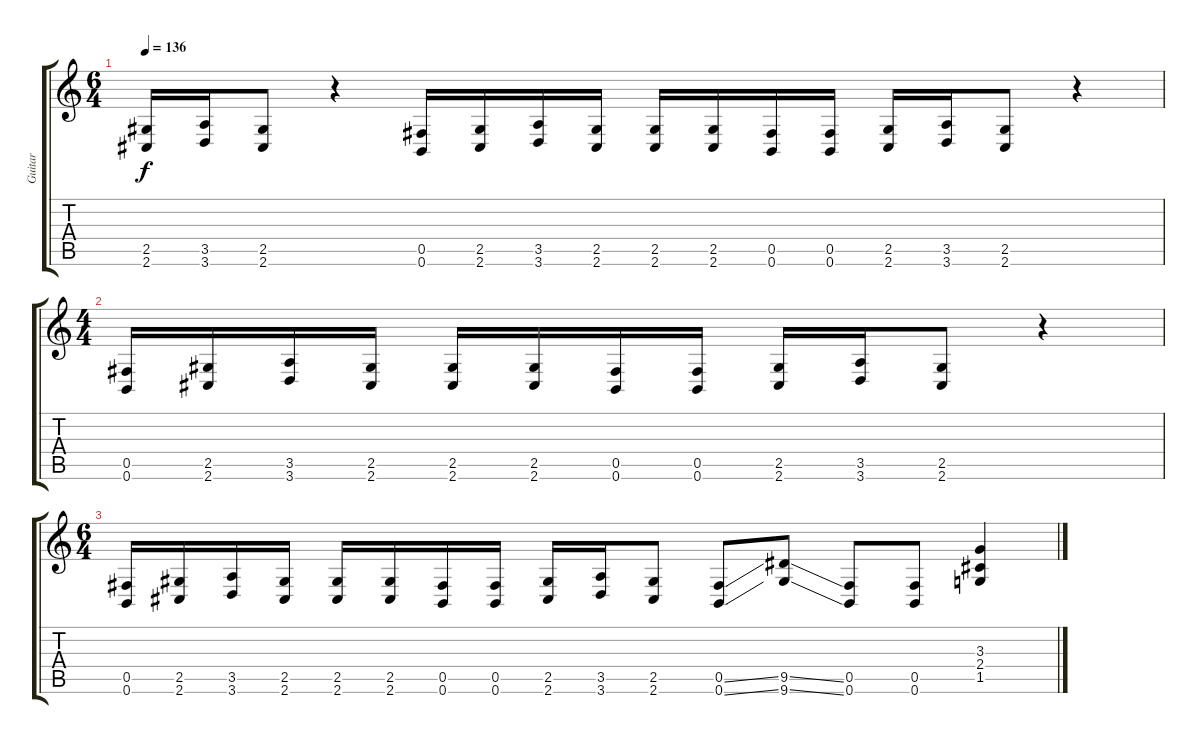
\track ("Guitar" "Guitar") {instrument overdrivenguitar}
\staff {score tabs}
\tuning (Db4 Ab3 E3 B2 Gb2 B1) {hide}
\ts (6 4)
\tempo 136
\clef g2
\ks c
(2.5 2.6).16{dy f} (3.5 3.6).16 (2.5 2.6).8 r.4 (0.5 0.6).16 (2.5 2.6).16 (3.5 3.6).16 (2.5 2.6).16 (2.5 2.6).16 (2.5 2.6).16 (0.5 0.6).16 (0.5 0.6).16 (2.5 2.6).16 (3.5 3.6).16 (2.5 2.6).8 r.4 |
\ts (4 4)
(0.5 0.6).16 (2.5 2.6).16 (3.5 3.6).16 (2.5 2.6).16 (2.5 2.6).16 (2.5 2.6).16 (0.5 0.6).16 (0.5 0.6).16 (2.5 2.6).16 (3.5 3.6).16 (2.5 2.6).8 r.4 |
\ts (6 4)
(0.5 0.6).16 (2.5 2.6).16 (3.5 3.6).16 (2.5 2.6).16 (2.5 2.6).16 (2.5 2.6).16 (0.5 0.6).16 (0.5 0.6).16 (2.5 2.6).16 (3.5 3.6).16 (2.5 2.6).8 (0.5{ss} 0.6{ss}).8 (9.5{ss} 9.6{ss}).8 (0.5 0.6).8 (0.5 0.6).8 (3.3 2.4 1.5).4
